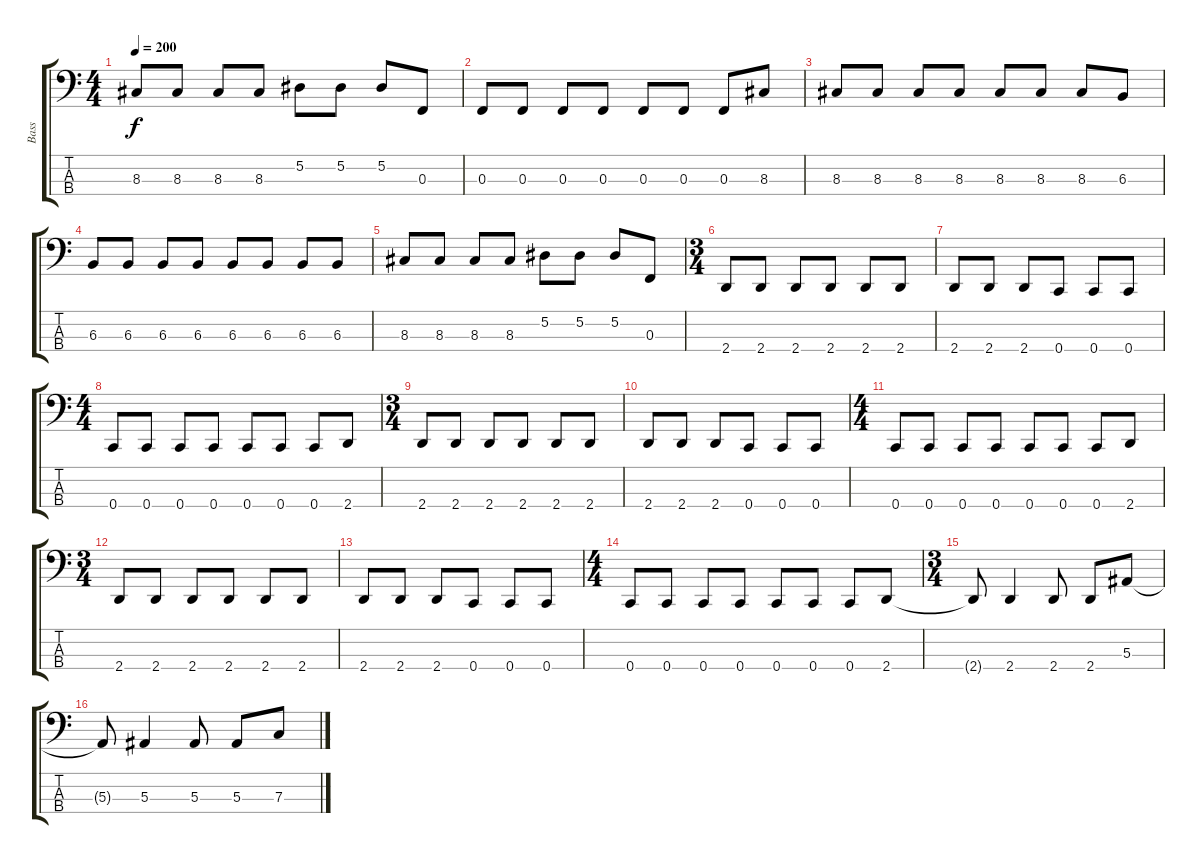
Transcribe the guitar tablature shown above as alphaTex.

\track ("Bass" "Bass") {instrument electricbasspick}
\staff {score tabs}
\tuning (Eb2 Bb1 F1 C1) {hide}
\ts (4 4)
\tempo 200
\clef f4
\ks c
8.3.8{dy f} 8.3.8 8.3.8 8.3.8 5.2.8 5.2.8 5.2.8 0.3.8 |
0.3.8 0.3.8 0.3.8 0.3.8 0.3.8 0.3.8 0.3.8 8.3.8 |
8.3.8 8.3.8 8.3.8 8.3.8 8.3.8 8.3.8 8.3.8 6.3.8 |
6.3.8 6.3.8 6.3.8 6.3.8 6.3.8 6.3.8 6.3.8 6.3.8 |
8.3.8 8.3.8 8.3.8 8.3.8 5.2.8 5.2.8 5.2.8 0.3.8 |
\ts (3 4)
2.4.8 2.4.8 2.4.8 2.4.8 2.4.8 2.4.8 |
2.4.8 2.4.8 2.4.8 0.4.8 0.4.8 0.4.8 |
\ts (4 4)
0.4.8 0.4.8 0.4.8 0.4.8 0.4.8 0.4.8 0.4.8 2.4.8 |
\ts (3 4)
2.4.8 2.4.8 2.4.8 2.4.8 2.4.8 2.4.8 |
2.4.8 2.4.8 2.4.8 0.4.8 0.4.8 0.4.8 |
\ts (4 4)
0.4.8 0.4.8 0.4.8 0.4.8 0.4.8 0.4.8 0.4.8 2.4.8 |
\ts (3 4)
2.4.8 2.4.8 2.4.8 2.4.8 2.4.8 2.4.8 |
2.4.8 2.4.8 2.4.8 0.4.8 0.4.8 0.4.8 |
\ts (4 4)
0.4.8 0.4.8 0.4.8 0.4.8 0.4.8 0.4.8 0.4.8 2.4.8 |
\ts (3 4)
2.4{t}.8 2.4.4 2.4.8 2.4.8 5.3.8 |
5.3{t}.8 5.3.4 5.3.8 5.3.8 7.3.8
